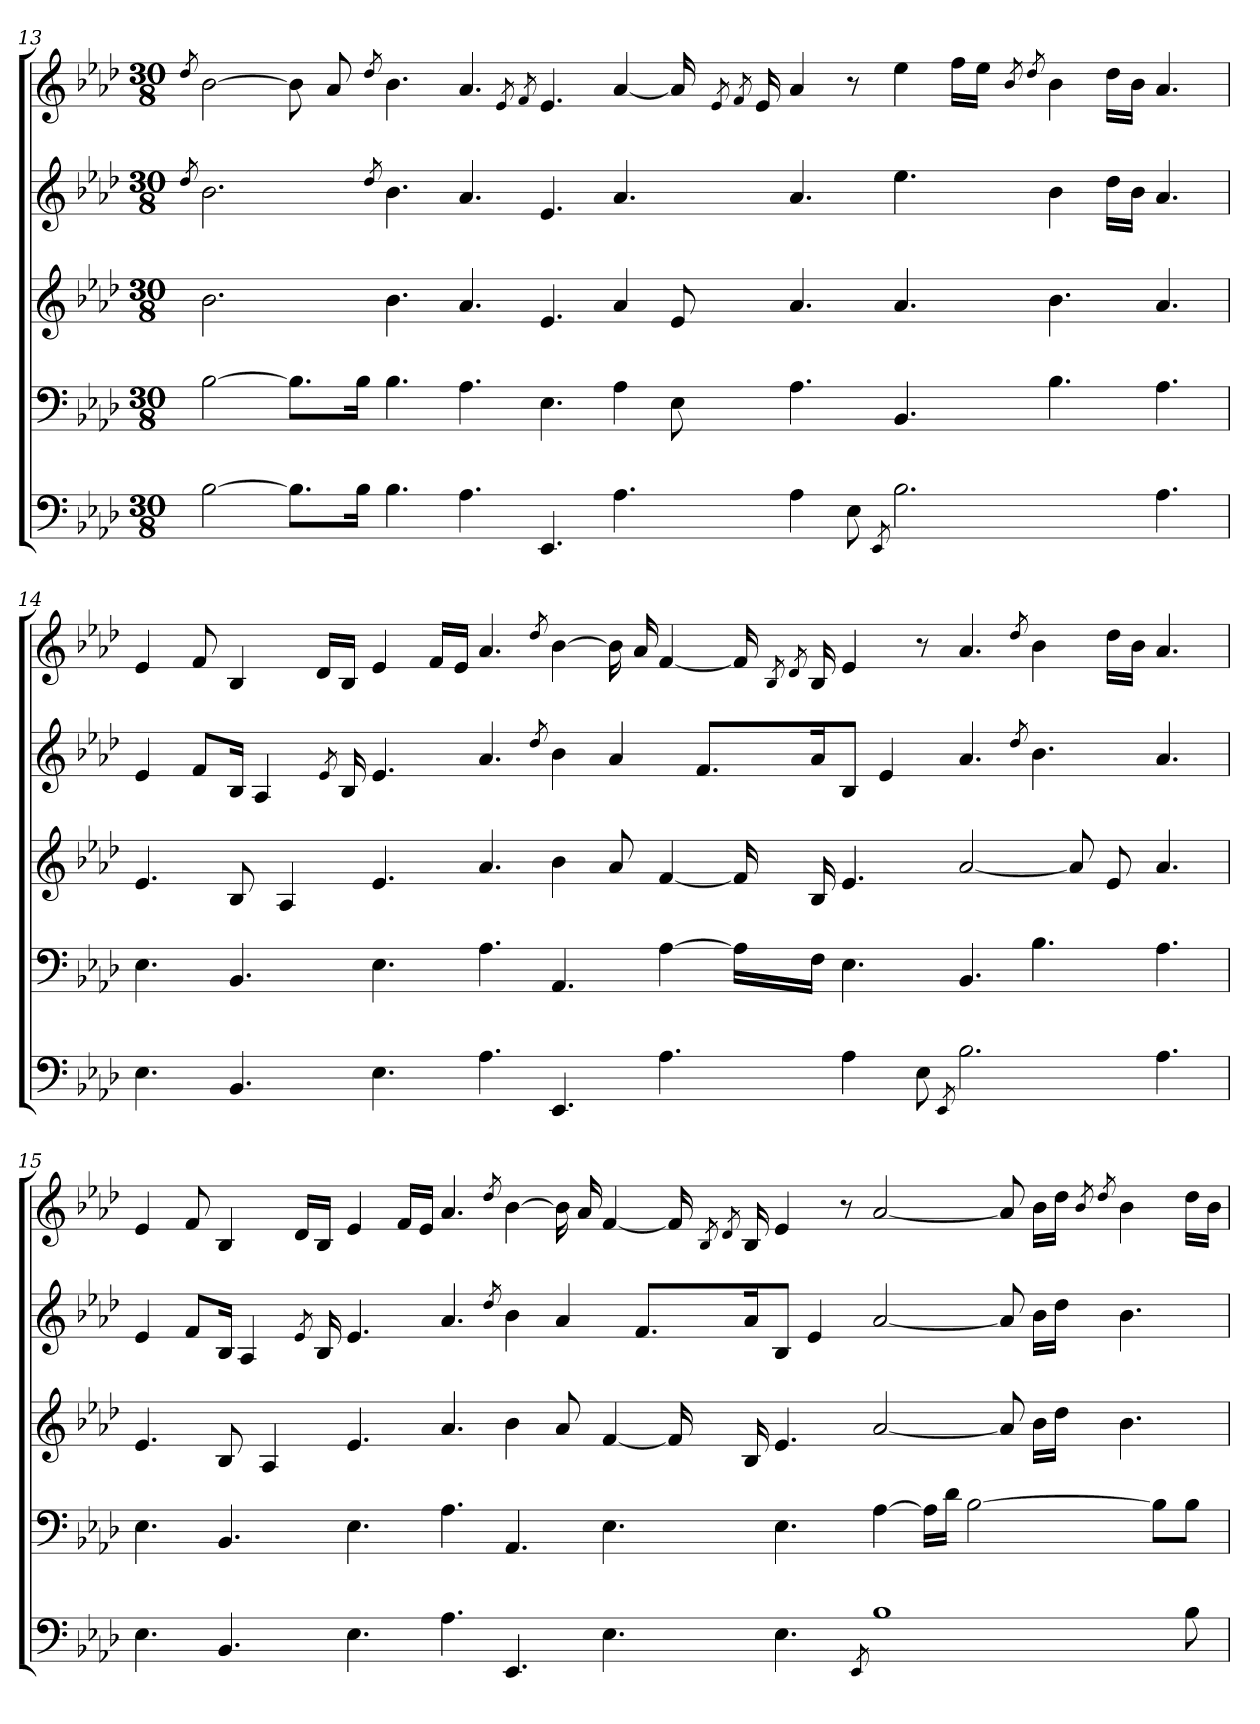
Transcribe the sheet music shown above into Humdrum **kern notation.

**kern	**kern	**kern	**kern	**kern
*part5	*part4	*part3	*part2	*part1
*staff5	*staff4	*staff3	*staff2	*staff1
*clefF4	*clefF4	*clefG2	*clefG2	*clefG2
*k[b-e-a-d-]	*k[b-e-a-d-]	*k[b-e-a-d-]	*k[b-e-a-d-]	*k[b-e-a-d-]
*M30/8	*M30/8	*M30/8	*M30/8	*M30/8
=13	=13	=13	=13	=13
.	.	.	8qdd-	8qdd-
[2B-	[2B-	2.b-	2.b-	[2b-
8.B-\L]	8.B-\L]	.	.	8b-]
.	.	.	.	8a-
16B-\Jk	16B-\Jk	.	.	.
.	.	.	8qdd-	8qdd-
4.B-	4.B-	4.b-	4.b-	4.b-
4.A-	4.A-	4.a-	4.a-	4.a-
.	.	.	.	8qe-
.	.	.	.	8qf
4.EE-	4.E-	4.e-	4.e-	4.e-
4.A-	4A-	4a-	4.a-	[4a-
.	8E-	8e-	.	16a-]
.	.	.	.	8qe-
.	.	.	.	8qf
.	.	.	.	16e-
4A-	4.A-	4.a-	4.a-	4a-
8E-	.	.	.	8r
8qEE-	.	.	.	.
2.B-	4.BB-	4.a-	4.ee-	4ee-
.	.	.	.	16ff\LL
.	.	.	.	16ee-\JJ
.	.	.	.	8qb-
.	.	.	.	8qdd-
.	4.B-	4.b-	4b-	4b-
.	.	.	16dd-\LL	16dd-\LL
.	.	.	16b-\JJ	16b-\JJ
4.A-	4.A-	4.a-	4.a-	4.a-
=14	=14	=14	=14	=14
4.E-	4.E-	4.e-	4e-	4e-
.	.	.	8f/L	8f
4.BB-	4.BB-	8B-	16B-/Jk	4B-
.	.	.	4A-	.
.	.	4A-	.	.
.	.	.	.	16d-/LL
.	.	.	8qe-	.
.	.	.	16B-	16B-/JJ
4.E-	4.E-	4.e-	4.e-	4e-
.	.	.	.	16f/LL
.	.	.	.	16e-/JJ
4.A-	4.A-	4.a-	4.a-	4.a-
.	.	.	8qdd-	8qdd-
4.EE-	4.AA-	4b-	4b-	[4b-
.	.	8a-	4a-	16b-]
.	.	.	.	16a-
4.A-	[4A-	[4f	.	[4f
.	.	.	8.f/L	.
.	16A-\LL]	16f]	.	16f]
.	.	.	.	8qB-
.	.	.	.	8qd-
.	16F\JJ	16B-	16a-/K	16B-
4A-	4.E-	4.e-	8B-/J	4e-
.	.	.	4e-	.
8E-	.	.	.	8r
8qEE-	.	.	.	.
2.B-	4.BB-	[2a-	4.a-	4.a-
.	.	.	8qdd-	8qdd-
.	4.B-	.	4.b-	4b-
.	.	8a-]	.	.
.	.	8e-	.	16dd-\LL
.	.	.	.	16b-\JJ
4.A-	4.A-	4.a-	4.a-	4.a-
=15	=15	=15	=15	=15
4.E-	4.E-	4.e-	4e-	4e-
.	.	.	8f/L	8f
4.BB-	4.BB-	8B-	16B-/Jk	4B-
.	.	.	4A-	.
.	.	4A-	.	.
.	.	.	.	16d-/LL
.	.	.	8qe-	.
.	.	.	16B-	16B-/JJ
4.E-	4.E-	4.e-	4.e-	4e-
.	.	.	.	16f/LL
.	.	.	.	16e-/JJ
4.A-	4.A-	4.a-	4.a-	4.a-
.	.	.	8qdd-	8qdd-
4.EE-	4.AA-	4b-	4b-	[4b-
.	.	8a-	4a-	16b-]
.	.	.	.	16a-
4.E-	4.E-	[4f	.	[4f
.	.	.	8.f/L	.
.	.	16f]	.	16f]
.	.	.	.	8qB-
.	.	.	.	8qd-
.	.	16B-	16a-/K	16B-
4.E-	4.E-	4.e-	8B-/J	4e-
.	.	.	4e-	.
.	.	.	.	8r
8qEE-	.	.	.	.
1B-	[4A-	[2a-	[2a-	[2a-
.	16A-\LL]	.	.	.
.	16d-\JJ	.	.	.
.	[2B-	.	.	.
.	.	8a-]	8a-]	8a-]
.	.	16b-\LL	16b-\LL	16b-\LL
.	.	16dd-\JJ	16dd-\JJ	16dd-\JJ
.	.	.	.	8qb-
.	.	.	.	8qdd-
.	.	4.b-	4.b-	4b-
.	8B-\L]	.	.	.
8B-	8B-\J	.	.	16dd-\LL
.	.	.	.	16b-\JJ
=	=	=	=	=
*-	*-	*-	*-	*-
